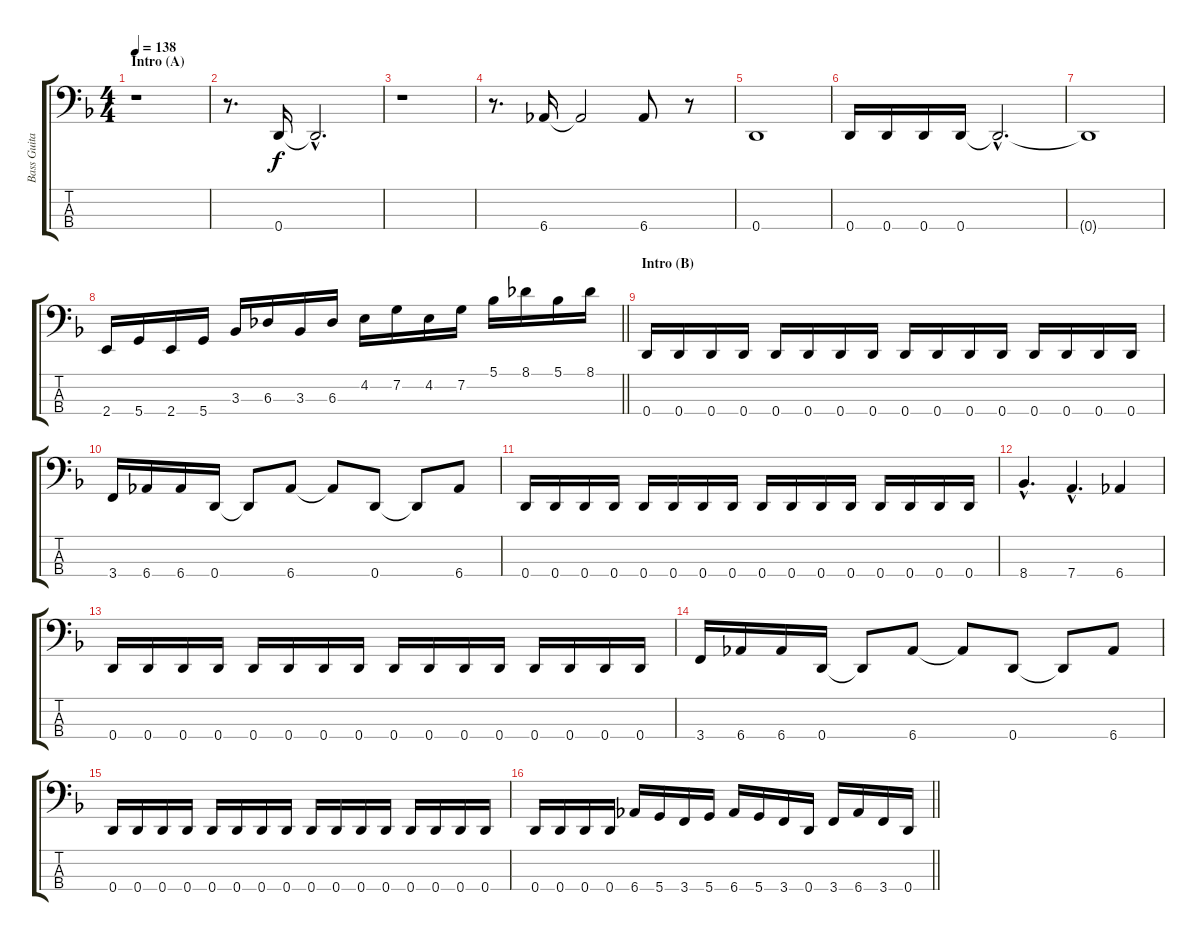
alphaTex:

\track ("Bass Guitar" "Bass Guita") {instrument electricbassfinger}
\staff {score tabs}
\tuning (F2 C2 G1 D1) {hide}
\ts (4 4)
\section ("" "Intro (A)")
\tempo 138
\clef f4
\ks dminor
r.1{dy f instrument electricbassfinger} |
r.8{d} 0.4.16 0.4{hac t}.2{d} |
r.1 |
r.8{d} 6.4.16 6.4{t}.2 6.4.8 r.8 |
0.4.1 |
0.4.16 0.4.16 0.4.16 0.4.16 0.4{hac t}.2{d} |
0.4{t}.1 |
\barLineRight lightlight
2.4.16 5.4.16 2.4.16 5.4.16 3.3.16 6.3.16 3.3.16 6.3.16 4.2.16 7.2.16 4.2.16 7.2.16 5.1.16 8.1.16 5.1.16 8.1.16 |
\section ("" "Intro (B)")
0.4.16 0.4.16 0.4.16 0.4.16 0.4.16 0.4.16 0.4.16 0.4.16 0.4.16 0.4.16 0.4.16 0.4.16 0.4.16 0.4.16 0.4.16 0.4.16 |
3.4.16 6.4.16 6.4.16 0.4.16 0.4{t}.8 6.4.8 6.4{t}.8 0.4.8 0.4{t}.8 6.4.8 |
0.4.16 0.4.16 0.4.16 0.4.16 0.4.16 0.4.16 0.4.16 0.4.16 0.4.16 0.4.16 0.4.16 0.4.16 0.4.16 0.4.16 0.4.16 0.4.16 |
8.4{hac}.4{d} 7.4{hac}.4{d} 6.4.4 |
0.4.16 0.4.16 0.4.16 0.4.16 0.4.16 0.4.16 0.4.16 0.4.16 0.4.16 0.4.16 0.4.16 0.4.16 0.4.16 0.4.16 0.4.16 0.4.16 |
3.4.16 6.4.16 6.4.16 0.4.16 0.4{t}.8 6.4.8 6.4{t}.8 0.4.8 0.4{t}.8 6.4.8 |
0.4.16 0.4.16 0.4.16 0.4.16 0.4.16 0.4.16 0.4.16 0.4.16 0.4.16 0.4.16 0.4.16 0.4.16 0.4.16 0.4.16 0.4.16 0.4.16 |
\barLineRight lightlight
0.4.16 0.4.16 0.4.16 0.4.16 6.4.16 5.4.16 3.4.16 5.4.16 6.4.16 5.4.16 3.4.16 0.4.16 3.4.16 6.4.16 3.4.16 0.4.16
